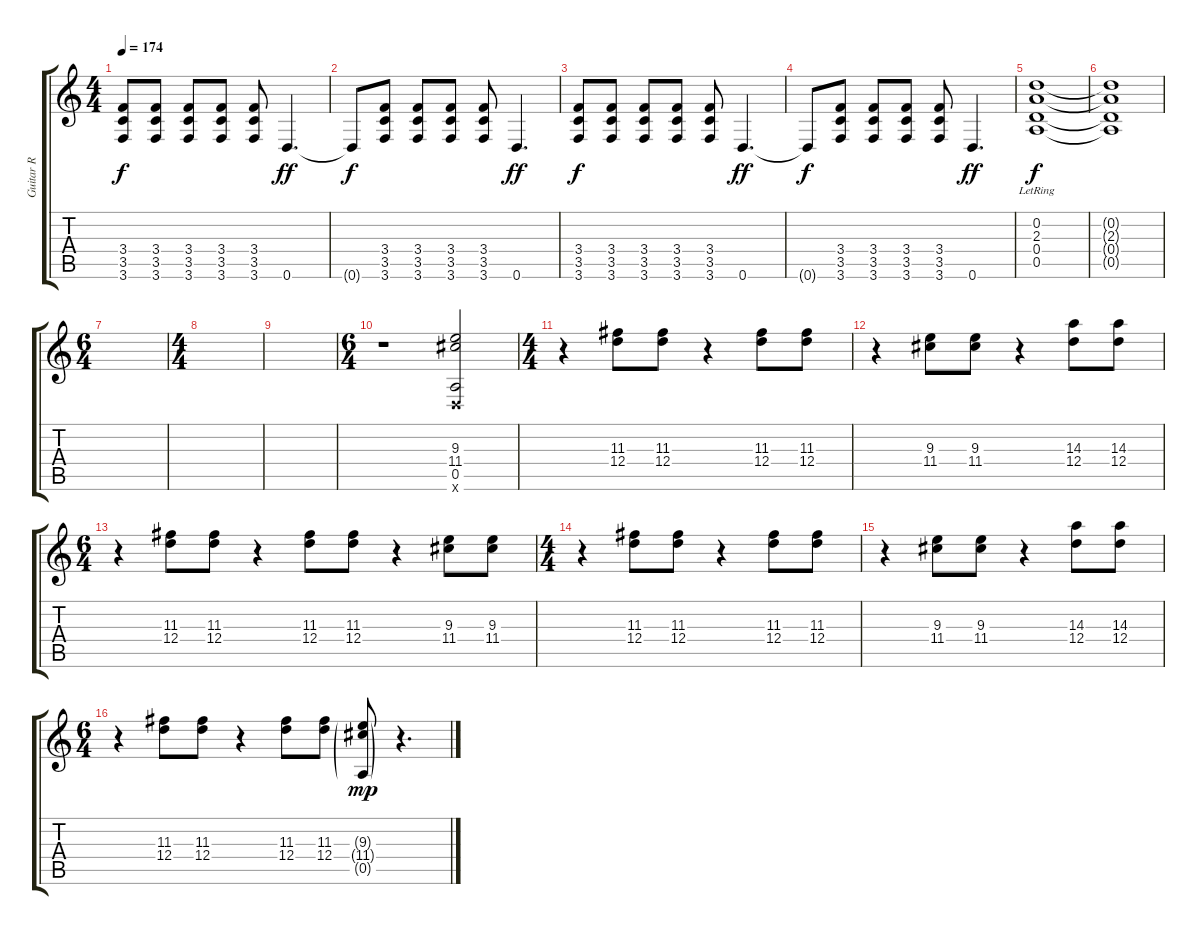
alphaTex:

\track ("Guitar R" "Guitar R") {instrument distortionguitar}
\staff {score tabs}
\tuning (E4 D4 G3 D3 A2 D2) {hide}
\ts (4 4)
\tempo 174
\clef g2
\ks c
(3.4 3.5 3.6).8{dy f} (3.4 3.5 3.6).8 (3.4 3.5 3.6).8 (3.4 3.5 3.6).8 (3.4 3.5 3.6).8 0.6.4{d dy ff} |
0.6{t}.8{dy f} (3.4 3.5 3.6).8 (3.4 3.5 3.6).8 (3.4 3.5 3.6).8 (3.4 3.5 3.6).8 0.6.4{d dy ff} |
(3.4 3.5 3.6).8{dy f} (3.4 3.5 3.6).8 (3.4 3.5 3.6).8 (3.4 3.5 3.6).8 (3.4 3.5 3.6).8 0.6.4{d dy ff} |
0.6{t}.8{dy f} (3.4 3.5 3.6).8 (3.4 3.5 3.6).8 (3.4 3.5 3.6).8 (3.4 3.5 3.6).8 0.6.4{d dy ff} |
(0.2 2.3 0.4{lr} 0.5{lr}).1{dy f} |
(0.2{t} 2.3{t} 0.4{t} 0.5{t}).1 |
\ts (6 4)
|
\ts (4 4)
|
|
\ts (6 4)
r.1 (9.3 11.4 0.5 0.6{x}).2 |
\ts (4 4)
r.4 (11.3 12.4).8 (11.3 12.4).8 r.4 (11.3 12.4).8 (11.3 12.4).8 |
r.4 (9.3 11.4).8 (9.3 11.4).8 r.4 (14.3 12.4).8 (14.3 12.4).8 |
\ts (6 4)
r.4 (11.3 12.4).8 (11.3 12.4).8 r.4 (11.3 12.4).8 (11.3 12.4).8 r.4 (9.3 11.4).8 (9.3 11.4).8 |
\ts (4 4)
r.4 (11.3 12.4).8 (11.3 12.4).8 r.4 (11.3 12.4).8 (11.3 12.4).8 |
r.4 (9.3 11.4).8 (9.3 11.4).8 r.4 (14.3 12.4).8 (14.3 12.4).8 |
\ts (6 4)
r.4 (11.3 12.4).8 (11.3 12.4).8 r.4 (11.3 12.4).8 (11.3 12.4).8 (9.3{g} 11.4{g} 0.5{g}).8{dy mp} r.4{d}
